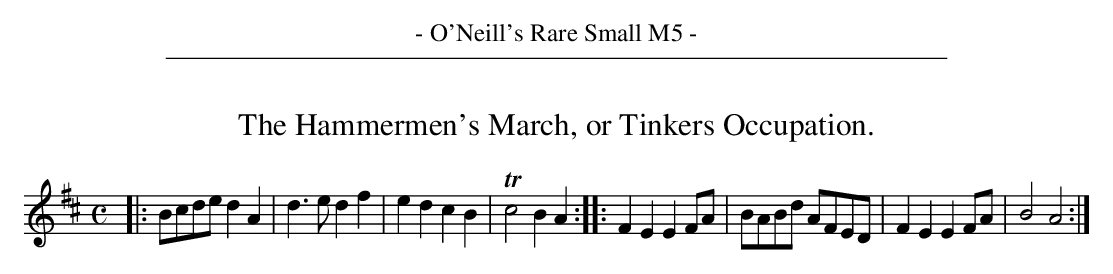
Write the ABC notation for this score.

X:1
T: The Hammermen's March, or Tinkers Occupation.
M: C
L: 1/8
K: D
|:\
Bcde d2A2 | d3e d2f2 | e2d2 c2B2 | Tc4 B2A2 ::\
F2E2 E2FA | BABd AFED | F2E2 E2FA | B4 A4 :|
